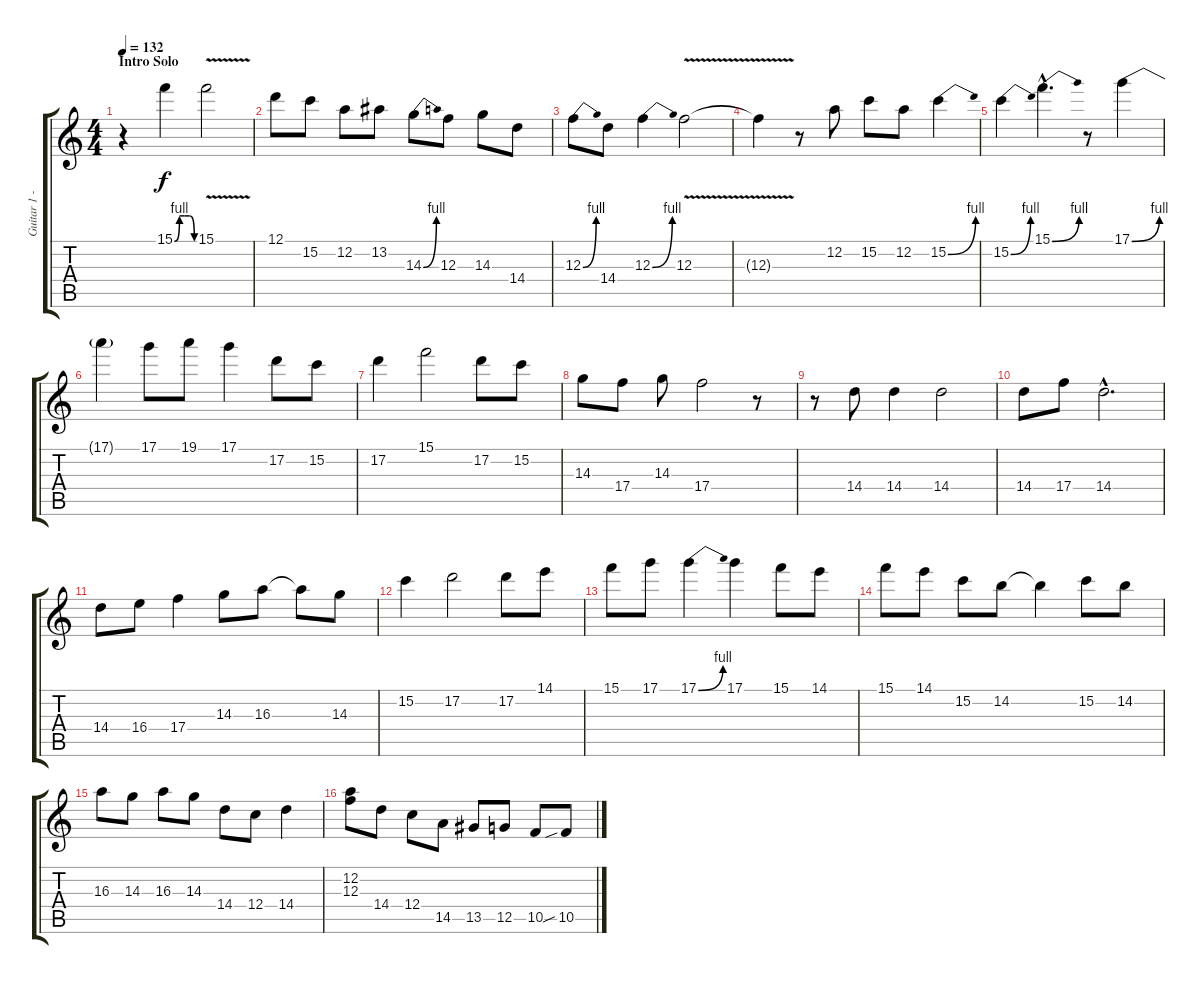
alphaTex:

\track ("Guitar 1 - Paul Quinn" "Guitar 1 -") {instrument distortionguitar}
\staff {score tabs}
\tuning (D4 A3 F3 C3 G2 D2) {hide}
\ts (4 4)
\section ("" "Intro Solo")
\tempo 132
\clef g2
\ks c
r.4{dy f instrument distortionguitar} 15.1{be (custom 0 0 15 4 30 4 45 4 60 0)}.4 15.1{v}.2 |
12.1.8 15.2.8 12.2.8 13.2.8 14.3{be (bend 0 0 60 4)}.8 12.3.8 14.3.8 14.4.8 |
12.3{be (bend 0 0 60 4)}.8 14.4.8 12.3{be (bend 0 0 60 4)}.4 12.3{v}.2 |
12.3{t}.4 r.8 12.2.8 15.2.8 12.2.8 15.2{be (bend 0 0 60 4)}.4 |
15.2{be (bend 0 0 60 4)}.4 15.1{be (bend 0 0 60 4) hac}.4{d} r.8 17.1{be (bend 0 0 60 4)}.4 |
17.1{t}.4 17.1.8 19.1.8 17.1.4 17.2.8 15.2.8 |
17.2.4 15.1.2 17.2.8 15.2.8 |
14.3.8 17.4.8 14.3.8 17.4.2 r.8 |
r.8 14.4.8 14.4.4 14.4.2 |
14.4.8 17.4.8 14.4{hac}.2{d} |
14.4.8 16.4.8 17.4.4 14.3.8 16.3.8 16.3{t}.8 14.3.8 |
15.2.4 17.2.2 17.2.8 14.1.8 |
15.1.8 17.1.8 17.1{be (bend 0 0 60 4)}.4 17.1.4 15.1.8 14.1.8 |
15.1.8 14.1.8 15.2.8 14.2.8 14.2{t}.4 15.2.8 14.2.8 |
16.3.8 14.3.8 16.3.8 14.3.8 14.4.8 12.4.8 14.4.4 |
(12.2 12.3).8 14.4.8 12.4.8 14.5.8 13.5.8 12.5.8 10.5.8 10.5{sib}.8
